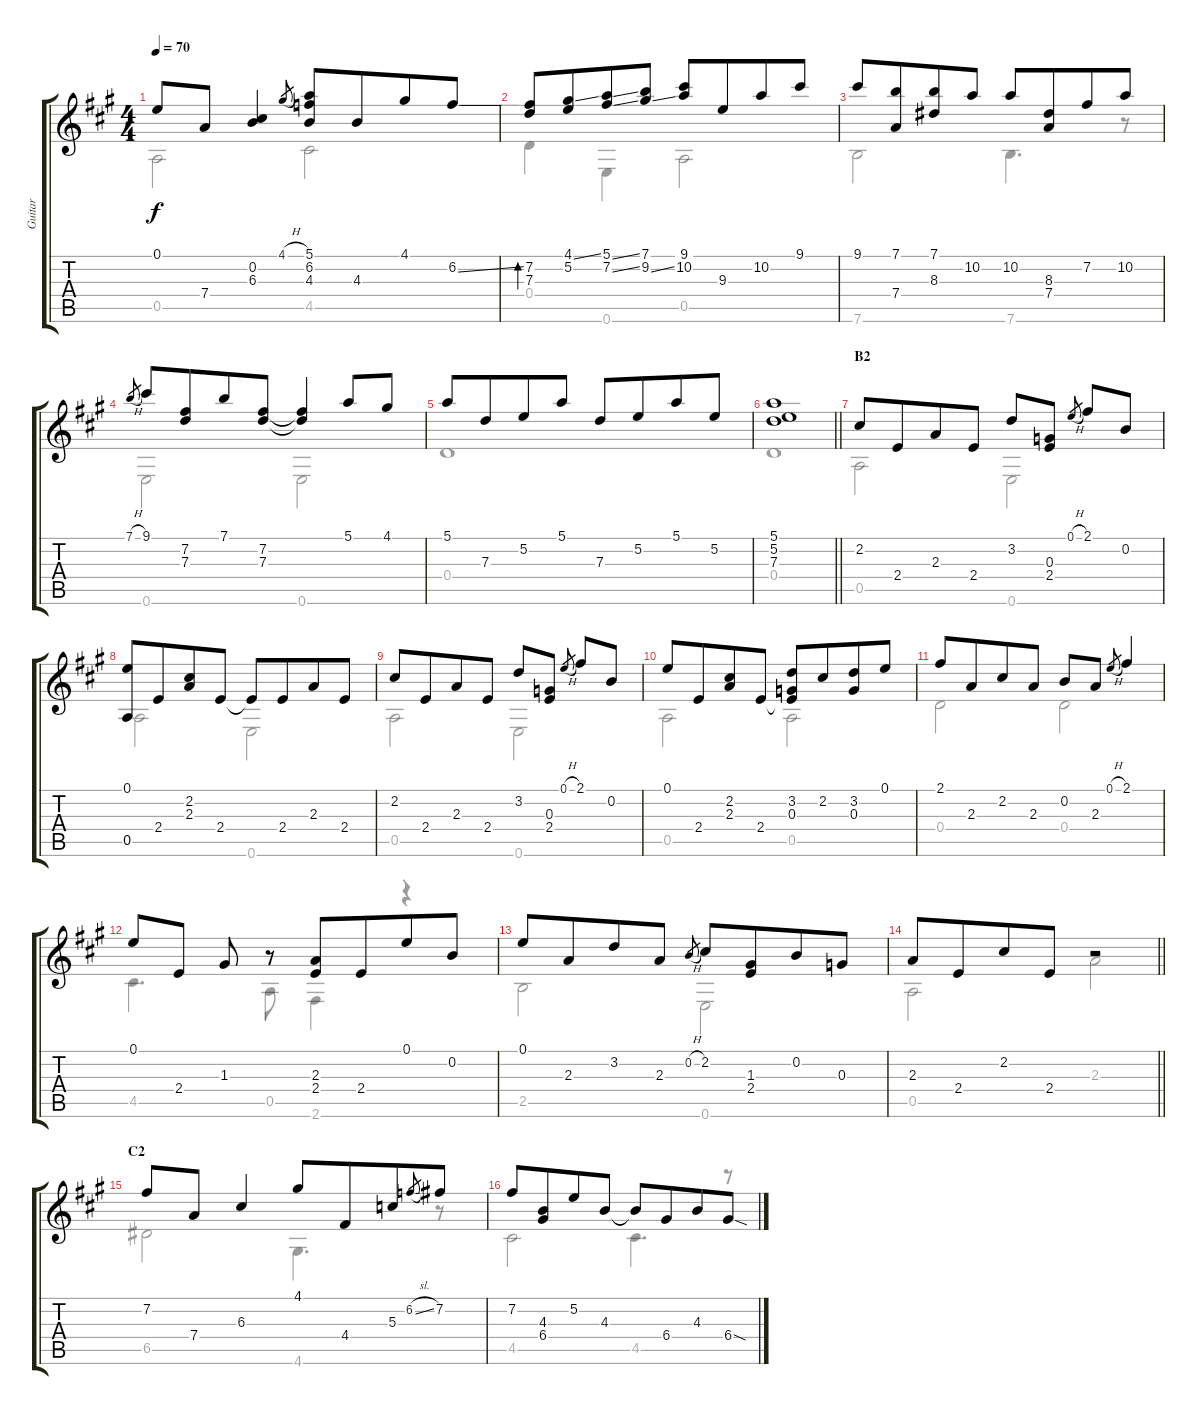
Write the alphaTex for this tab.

\track ("Guitar" "Guitar") {instrument acousticguitarsteel}
\staff {score tabs}
\tuning (E4 B3 G3 D3 A2 E2) {hide}
\voice
\ts (4 4)
\tempo 70
\clef g2
\ks a
0.1.8{dy f} 7.4.8{beam merge} (0.2 6.3).4 4.1{h}.8{gr} (5.1 6.2 4.3).8 4.3.8{beam merge} 4.1.8 6.2{ss}.8 |
(7.2 7.3).8{bd 240} (4.1{ss} 5.2).8{beam merge} (5.1{ss} 7.2{ss}).8 (7.1 9.2{ss}).8 (9.1 10.2).8 9.3.8{beam merge} 10.2.8 9.1.8 |
9.1.8 (7.1 7.4).8{beam merge} (7.1 8.3).8 10.2.8 10.2.8 (8.3 7.4).8{beam merge} 7.2.8 10.2.8 |
7.1{h}.8{gr} 9.1.8 (7.2 7.3).8{beam merge} 7.1.8 (7.2 7.3).8 (7.2{t} 7.3{t}).4{beam merge} 5.1.8 4.1.8 |
5.1.8 7.3.8{beam merge} 5.2.8 5.1.8 7.3.8 5.2.8{beam merge} 5.1.8 5.2.8 |
\barLineRight lightlight
(5.1 5.2 7.3).1 |
\section ("" "B2")
2.2.8 2.4.8{beam merge} 2.3.8 2.4.8 3.2.8 (0.3 2.4).8 0.1{h}.8{gr beam merge} 2.1.8 0.2.8 |
(0.1 0.5).8 2.4.8{beam merge} (2.2 2.3).8 2.4.8 2.4{t}.8 2.4.8{beam merge} 2.3.8 2.4.8 |
2.2.8 2.4.8{beam merge} 2.3.8 2.4.8 3.2.8 (0.3 2.4).8 0.1{h}.8{gr beam merge} 2.1.8 0.2.8 |
0.1.8 2.4.8{beam merge} (2.2 2.3).8 2.4.8 (3.2 0.3 2.4{t}).8 2.2.8{beam merge} (3.2 0.3).8 0.1.8 |
2.1.8 2.3.8{beam merge} 2.2.8 2.3.8 0.2.8 2.3.8 0.1{h}.8{gr beam merge} 2.1.4 |
0.1.8 2.4.8 1.3.8 r.8 (2.3 2.4).8 2.4.8{beam merge} 0.1.8 0.2.8 |
0.1.8 2.3.8{beam merge} 3.2.8 2.3.8 0.2{h}.8{gr} 2.2.8 (1.3 2.4).8{beam merge} 0.2.8 0.3.8 |
\barLineRight lightlight
2.3.8 2.4.8{beam merge} 2.2.8 2.4.8 r.2 |
\section ("" "C2")
7.2.8 7.4.8{beam merge} 6.3.4 4.1.8 4.4.8{beam merge} 5.3.8 6.2{sl}.8{gr} 7.2.8 |
7.2.8 (4.3 6.4).8{beam merge} 5.2.8 4.3.8 4.3{t}.8 6.4.8{beam merge} 4.3.8 6.4{sod}.8
\voice
\clef g2
\ottava regular
\simile none
\ks a
0.5.2{dy f} 4.5.2 |
0.4.4 0.6.4 0.5.2 |
7.6.2 7.6.4{d} r.8 |
0.6.2 0.6.2 |
0.4.1 |
\barLineRight lightlight
0.4.1 |
0.5.2 0.6.2 |
0.5.2 0.6.2 |
0.5.2 0.6.2 |
0.5.2 0.5.2 |
0.4.2 0.4.2 |
4.5.4{d} 0.5.8 2.6.4 r.4 |
2.5.2 0.6.2 |
\barLineRight lightlight
0.5.2 2.3.2 |
6.5.2 4.6.4{d} r.8 |
4.5.2 4.5.4{d} r.8
